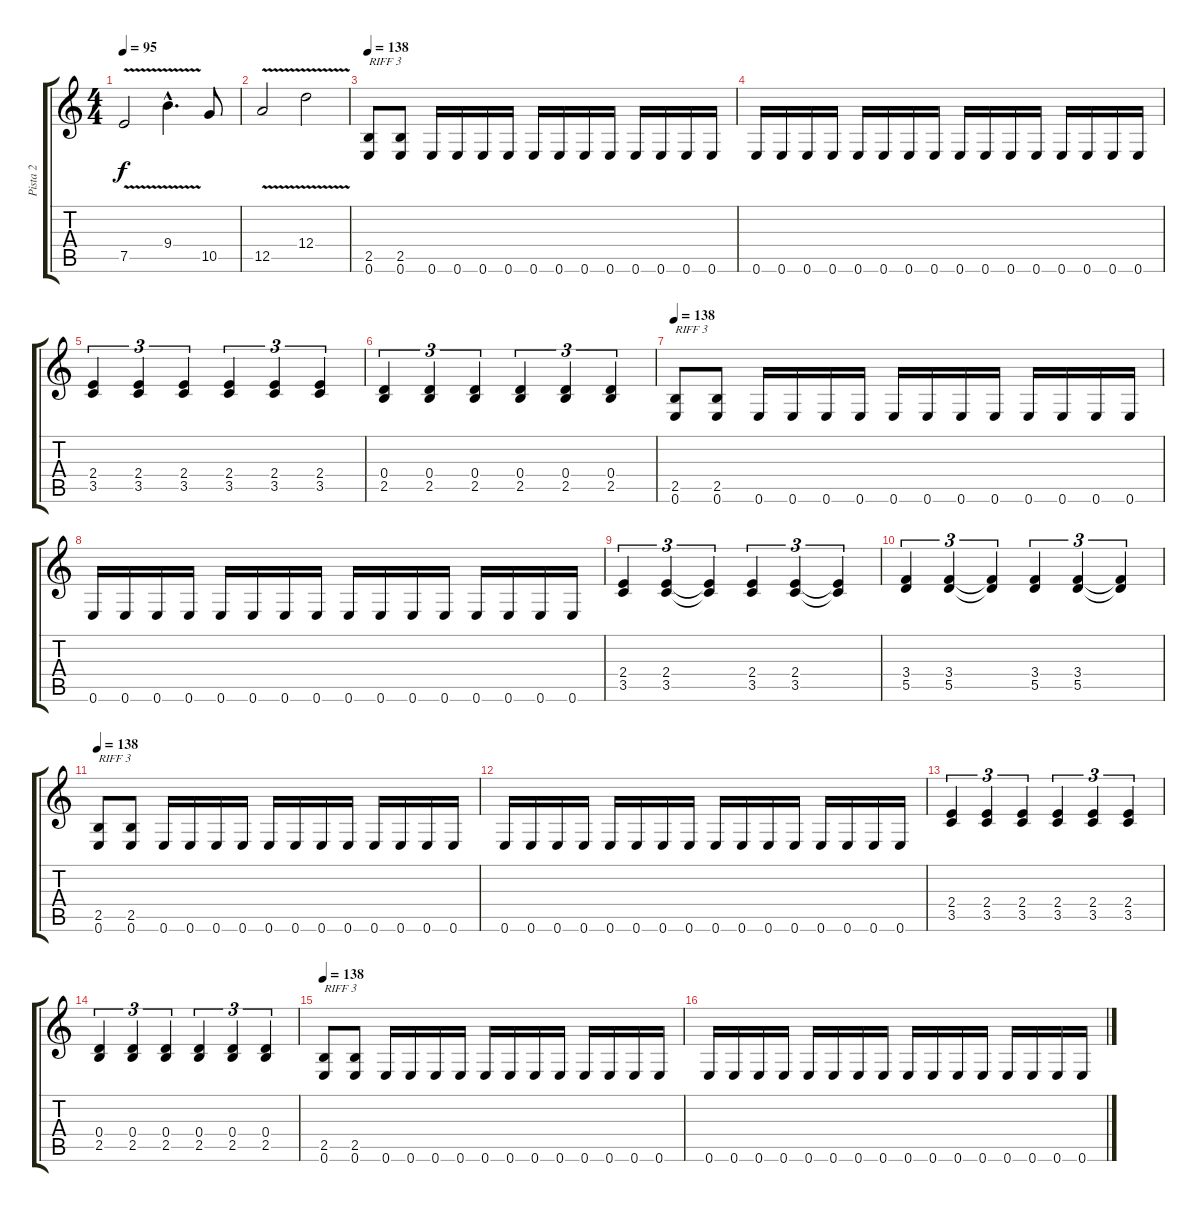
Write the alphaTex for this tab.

\track ("Pista 2" "Pista 2") {instrument distortionguitar}
\staff {score tabs}
\tuning (E4 B3 G3 D3 A2 E2) {hide}
\ts (4 4)
\tempo 95
\clef g2
\ks c
7.5{v}.2{dy f} 9.4{v hac}.4{d} 10.5.8 |
12.5{v}.2 12.4{v}.2 |
\tempo 138
(2.5 0.6).8{txt "RIFF 3"} (2.5 0.6).8 0.6.16 0.6.16 0.6.16 0.6.16 0.6.16 0.6.16 0.6.16 0.6.16 0.6.16 0.6.16 0.6.16 0.6.16 |
0.6.16 0.6.16 0.6.16 0.6.16 0.6.16 0.6.16 0.6.16 0.6.16 0.6.16 0.6.16 0.6.16 0.6.16 0.6.16 0.6.16 0.6.16 0.6.16 |
(2.4 3.5).4{tu (3 2)} (2.4 3.5).4{tu (3 2)} (2.4 3.5).4{tu (3 2)} (2.4 3.5).4{tu (3 2)} (2.4 3.5).4{tu (3 2)} (2.4 3.5).4{tu (3 2)} |
(0.4 2.5).4{tu (3 2)} (0.4 2.5).4{tu (3 2)} (0.4 2.5).4{tu (3 2)} (0.4 2.5).4{tu (3 2)} (0.4 2.5).4{tu (3 2)} (0.4 2.5).4{tu (3 2)} |
\tempo 138
(2.5 0.6).8{txt "RIFF 3"} (2.5 0.6).8 0.6.16 0.6.16 0.6.16 0.6.16 0.6.16 0.6.16 0.6.16 0.6.16 0.6.16 0.6.16 0.6.16 0.6.16 |
0.6.16 0.6.16 0.6.16 0.6.16 0.6.16 0.6.16 0.6.16 0.6.16 0.6.16 0.6.16 0.6.16 0.6.16 0.6.16 0.6.16 0.6.16 0.6.16 |
(2.4 3.5).4{tu (3 2)} (2.4 3.5).4{tu (3 2)} (2.4{t} 3.5{t}).4{tu (3 2)} (2.4 3.5).4{tu (3 2)} (2.4 3.5).4{tu (3 2)} (2.4{t} 3.5{t}).4{tu (3 2)} |
(3.4 5.5).4{tu (3 2)} (3.4 5.5).4{tu (3 2)} (3.4{t} 5.5{t}).4{tu (3 2)} (3.4 5.5).4{tu (3 2)} (3.4 5.5).4{tu (3 2)} (3.4{t} 5.5{t}).4{tu (3 2)} |
\tempo 138
(2.5 0.6).8{txt "RIFF 3"} (2.5 0.6).8 0.6.16 0.6.16 0.6.16 0.6.16 0.6.16 0.6.16 0.6.16 0.6.16 0.6.16 0.6.16 0.6.16 0.6.16 |
0.6.16 0.6.16 0.6.16 0.6.16 0.6.16 0.6.16 0.6.16 0.6.16 0.6.16 0.6.16 0.6.16 0.6.16 0.6.16 0.6.16 0.6.16 0.6.16 |
(2.4 3.5).4{tu (3 2)} (2.4 3.5).4{tu (3 2)} (2.4 3.5).4{tu (3 2)} (2.4 3.5).4{tu (3 2)} (2.4 3.5).4{tu (3 2)} (2.4 3.5).4{tu (3 2)} |
(0.4 2.5).4{tu (3 2)} (0.4 2.5).4{tu (3 2)} (0.4 2.5).4{tu (3 2)} (0.4 2.5).4{tu (3 2)} (0.4 2.5).4{tu (3 2)} (0.4 2.5).4{tu (3 2)} |
\tempo 138
(2.5 0.6).8{txt "RIFF 3"} (2.5 0.6).8 0.6.16 0.6.16 0.6.16 0.6.16 0.6.16 0.6.16 0.6.16 0.6.16 0.6.16 0.6.16 0.6.16 0.6.16 |
0.6.16 0.6.16 0.6.16 0.6.16 0.6.16 0.6.16 0.6.16 0.6.16 0.6.16 0.6.16 0.6.16 0.6.16 0.6.16 0.6.16 0.6.16 0.6.16
